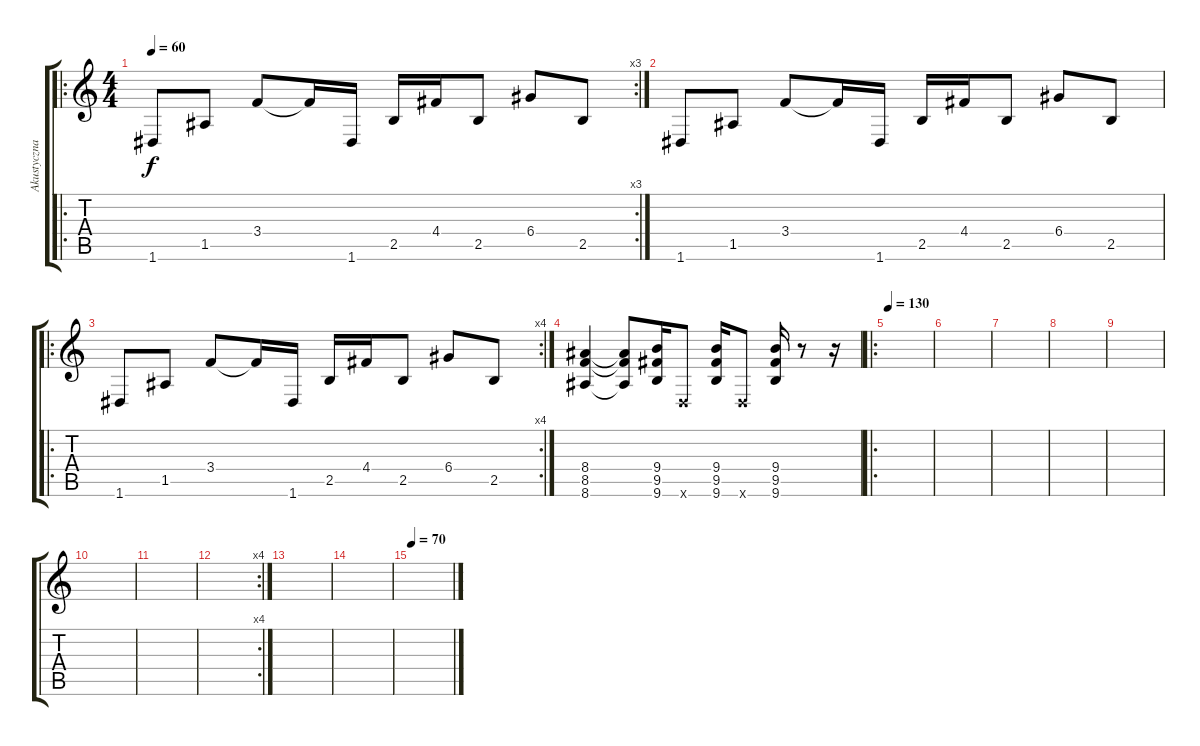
\track ("Akustyczna" "Akustyczna") {instrument acousticguitarnylon}
\staff {score tabs}
\tuning (E4 B3 G3 D3 A2 D2) {hide}
\ro
\rc 3
\ts (4 4)
\tempo 60
\clef g2
\ks c
1.6.8{dy f instrument acousticguitarnylon} 1.5.8 3.4.8 3.4{t}.16 1.6.16 2.5.16 4.4.16 2.5.8 6.4.8 2.5.8 |
1.6.8 1.5.8 3.4.8 3.4{t}.16 1.6.16 2.5.16 4.4.16 2.5.8 6.4.8 2.5.8 |
\ro
\rc 4
1.6.8 1.5.8 3.4.8 3.4{t}.16 1.6.16 2.5.16 4.4.16 2.5.8 6.4.8 2.5.8 |
(8.4 8.5 8.6).4 (8.4{t} 8.5{t} 8.6{t}).8 (9.4 9.5 9.6).16 0.6{x}.8 (9.4 9.5 9.6).16 0.6{x}.8 (9.4 9.5 9.6).16 r.8 r.16 |
\ro
\tempo 130
|
|
|
|
|
|
|
\rc 4
|
|
|
\tempo 70
